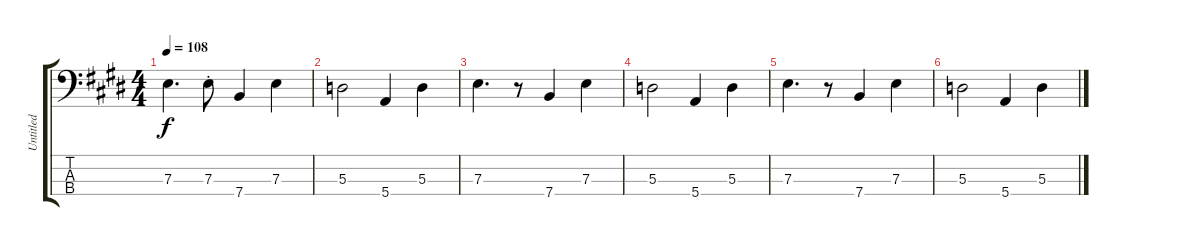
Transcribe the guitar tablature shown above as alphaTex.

\track ("Untitled" "Untitled") {instrument electricbassfinger}
\staff {score tabs}
\tuning (G2 D2 A1 E1) {hide}
\ts (4 4)
\tempo 108
\clef f4
\ks c#minor
7.3.4{d dy f} 7.3{st}.8 7.4.4 7.3.4 |
5.3.2 5.4.4 5.3.4 |
7.3.4{d} r.8 7.4.4 7.3.4 |
5.3.2 5.4.4 5.3.4 |
7.3.4{d} r.8 7.4.4 7.3.4 |
5.3.2 5.4.4 5.3.4
